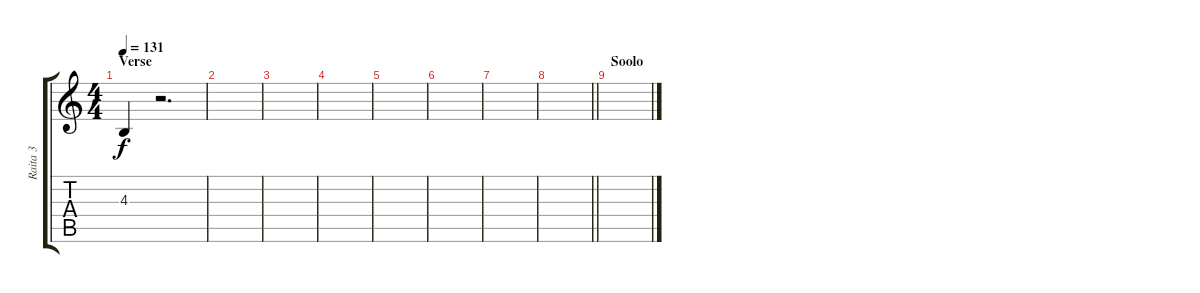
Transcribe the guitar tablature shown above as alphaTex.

\track ("Raita 3" "Raita 3") {instrument choiraahs}
\staff {score tabs}
\tuning (E4 B3 G3 D3 A2 E2) {hide}
\ts (4 4)
\section ("" "Verse")
\tempo 131
\clef g2
\ks c
4.3{t}.4{dy f} r.2{d} |
|
|
|
|
|
|
\barLineRight lightlight
|
\section ("" "Soolo")
